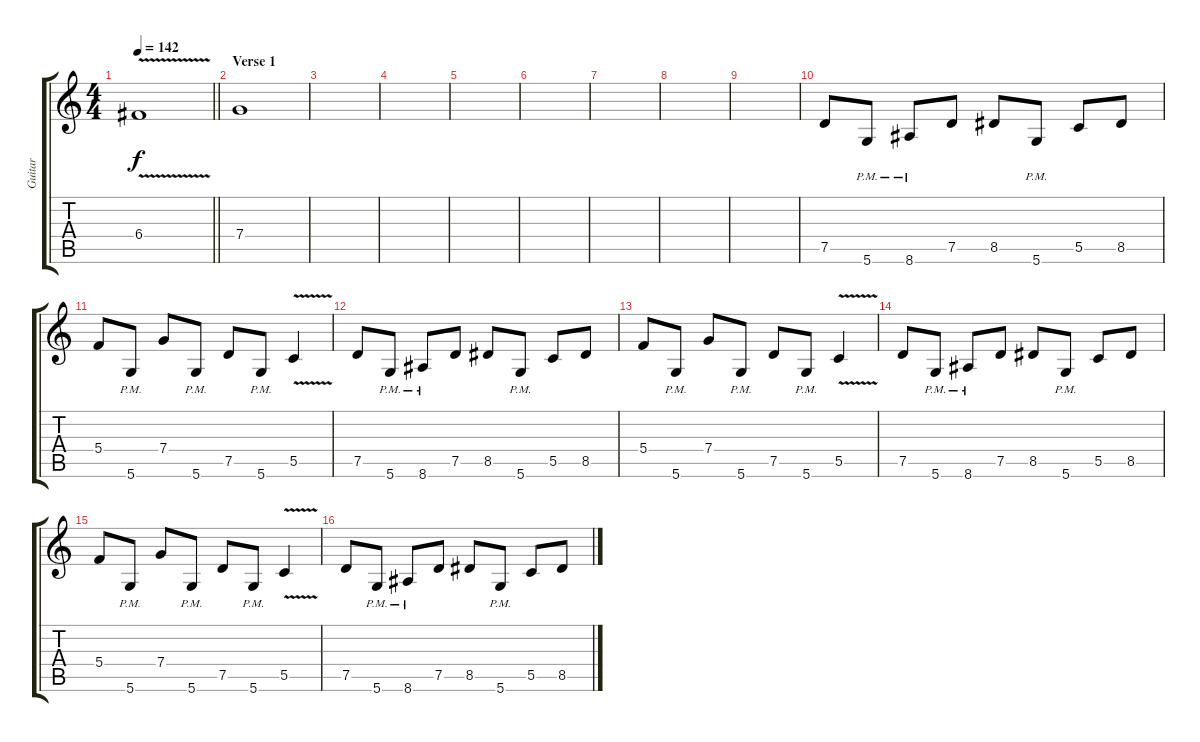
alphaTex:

\track ("Guitar" "Guitar") {instrument overdrivenguitar}
\staff {score tabs}
\tuning (D4 A3 F3 C3 G2 D2) {hide}
\ts (4 4)
\tempo 142
\clef g2
\barLineRight lightlight
\ks c
6.4{v}.1{dy f} |
\section ("" "Verse 1")
7.4.1{volume 0} |
|
|
|
|
|
|
|
7.5.8{volume 10} 5.6{pm}.8 8.6{pm}.8 7.5.8 8.5.8 5.6{pm}.8 5.5.8 8.5.8 |
5.4.8 5.6{pm}.8 7.4.8 5.6{pm}.8 7.5.8 5.6{pm}.8 5.5{v}.4 |
7.5.8 5.6{pm}.8 8.6{pm}.8 7.5.8 8.5.8 5.6{pm}.8 5.5.8 8.5.8 |
5.4.8 5.6{pm}.8 7.4.8 5.6{pm}.8 7.5.8 5.6{pm}.8 5.5{v}.4 |
7.5.8 5.6{pm}.8 8.6{pm}.8 7.5.8 8.5.8 5.6{pm}.8 5.5.8 8.5.8 |
5.4.8 5.6{pm}.8 7.4.8 5.6{pm}.8 7.5.8 5.6{pm}.8 5.5{v}.4 |
7.5.8 5.6{pm}.8 8.6{pm}.8 7.5.8 8.5.8 5.6{pm}.8 5.5.8 8.5.8
